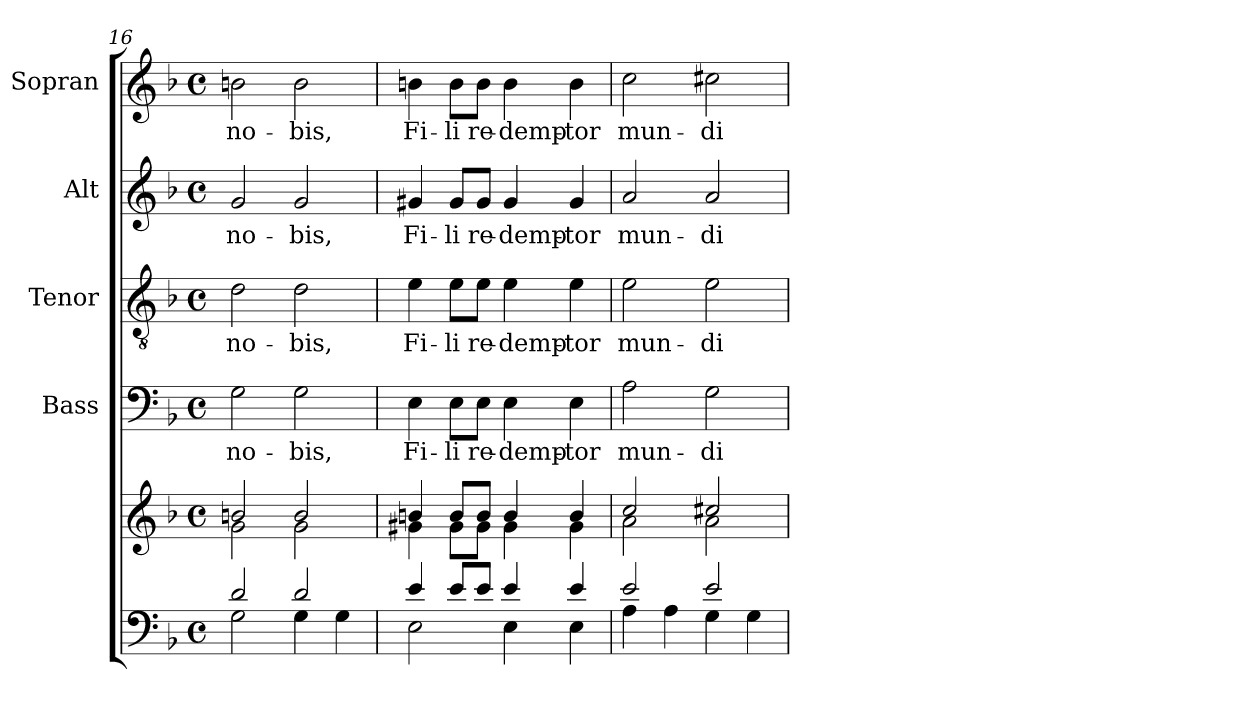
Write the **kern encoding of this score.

**kern	**kern	**kern	**text	**kern	**text	**kern	**text	**kern	**text
*part5	*part5	*part4	*part4	*part3	*part3	*part2	*part2	*part1	*part1
*staff6	*staff5	*staff4	*staff4	*staff3	*staff3	*staff2	*staff2	*staff1	*staff1
*	*	*I"Bass	*	*I"Tenor	*	*I"Alt	*	*I"Sopran	*
*	*	*I'B.	*	*I'T.	*	*I'A.	*	*I'S.	*
*clefF4	*clefG2	*clefF4	*	*clefGv2	*	*clefG2	*	*clefG2	*
*k[b-]	*k[b-]	*k[b-]	*	*k[b-]	*	*k[b-]	*	*k[b-]	*
*F:	*F:	*F:	*	*F:	*	*F:	*	*F:	*
*M4/4	*M4/4	*M4/4	*	*M4/4	*	*M4/4	*	*M4/4	*
*met(c)	*met(c)	*met(c)	*	*met(c)	*	*met(c)	*	*met(c)	*
=16	=16	=16	=16	=16	=16	=16	=16	=16	=16
*^	*^	*	*	*	*	*	*	*	*
!	!	!	!	!	!LO:LY:b	!	!LO:LY:b	!	!LO:LY:b	!	!LO:LY:b
2d/	2G\	2bn/	2g\	2G\	no-	2d\	no-	2g/	no-	2bn\	no-
!	!	!	!	!	!LO:LY:b	!	!LO:LY:b	!	!LO:LY:b	!	!LO:LY:b
2d/	4G\	2b/	2g\	2G\	-bis,	2d\	-bis,	2g/	-bis,	2b\	-bis,
.	4G\	.	.	.	.	.	.	.	.	.	.
=17	=17	=17	=17	=17	=17	=17	=17	=17	=17	=17	=17
!	!	!	!	!	!LO:LY:b	!	!LO:LY:b	!	!LO:LY:b	!	!LO:LY:b
4e/	2E\	4bn/	4g#X\	4E\	Fi-	4e\	Fi-	4g#X/	Fi-	4bn\	Fi-
!	!	!	!	!	!LO:LY:b	!	!LO:LY:b	!	!LO:LY:b	!	!LO:LY:b
8e/L	.	8b/L	8g#\L	8E\L	-li	8e\L	-li	8g#/L	-li	8b\L	-li
!	!	!	!	!	!LO:LY:b	!	!LO:LY:b	!	!LO:LY:b	!	!LO:LY:b
8e/J	.	8b/J	8g#\J	8E\J	re-	8e\J	re-	8g#/J	re-	8b\J	re-
!	!	!	!	!	!LO:LY:b	!	!LO:LY:b	!	!LO:LY:b	!	!LO:LY:b
4e/	4E\	4b/	4g#\	4E\	-demp-	4e\	-demp-	4g#/	-demp-	4b\	-demp-
!	!	!	!	!	!LO:LY:b	!	!LO:LY:b	!	!LO:LY:b	!	!LO:LY:b
4e/	4E\	4b/	4g#\	4E\	-tor	4e\	-tor	4g#/	-tor	4b\	-tor
=18	=18	=18	=18	=18	=18	=18	=18	=18	=18	=18	=18
!	!	!	!	!	!LO:LY:b	!	!LO:LY:b	!	!LO:LY:b	!	!LO:LY:b
2e/	4A\	2cc/	2a\	2A\	mun-	2e\	mun-	2a/	mun-	2cc\	mun-
.	4A\	.	.	.	.	.	.	.	.	.	.
!	!	!	!	!	!LO:LY:b	!	!LO:LY:b	!	!LO:LY:b	!	!LO:LY:b
2e/	4G\	2cc#X/	2a\	2G\	-di	2e\	-di	2a/	-di	2cc#X\	-di
.	4G\	.	.	.	.	.	.	.	.	.	.
*v	*v	*	*	*	*	*	*	*	*	*	*
*	*v	*v	*	*	*	*	*	*	*	*
=	=	=	=	=	=	=	=	=	=
*-	*-	*-	*-	*-	*-	*-	*-	*-	*-
